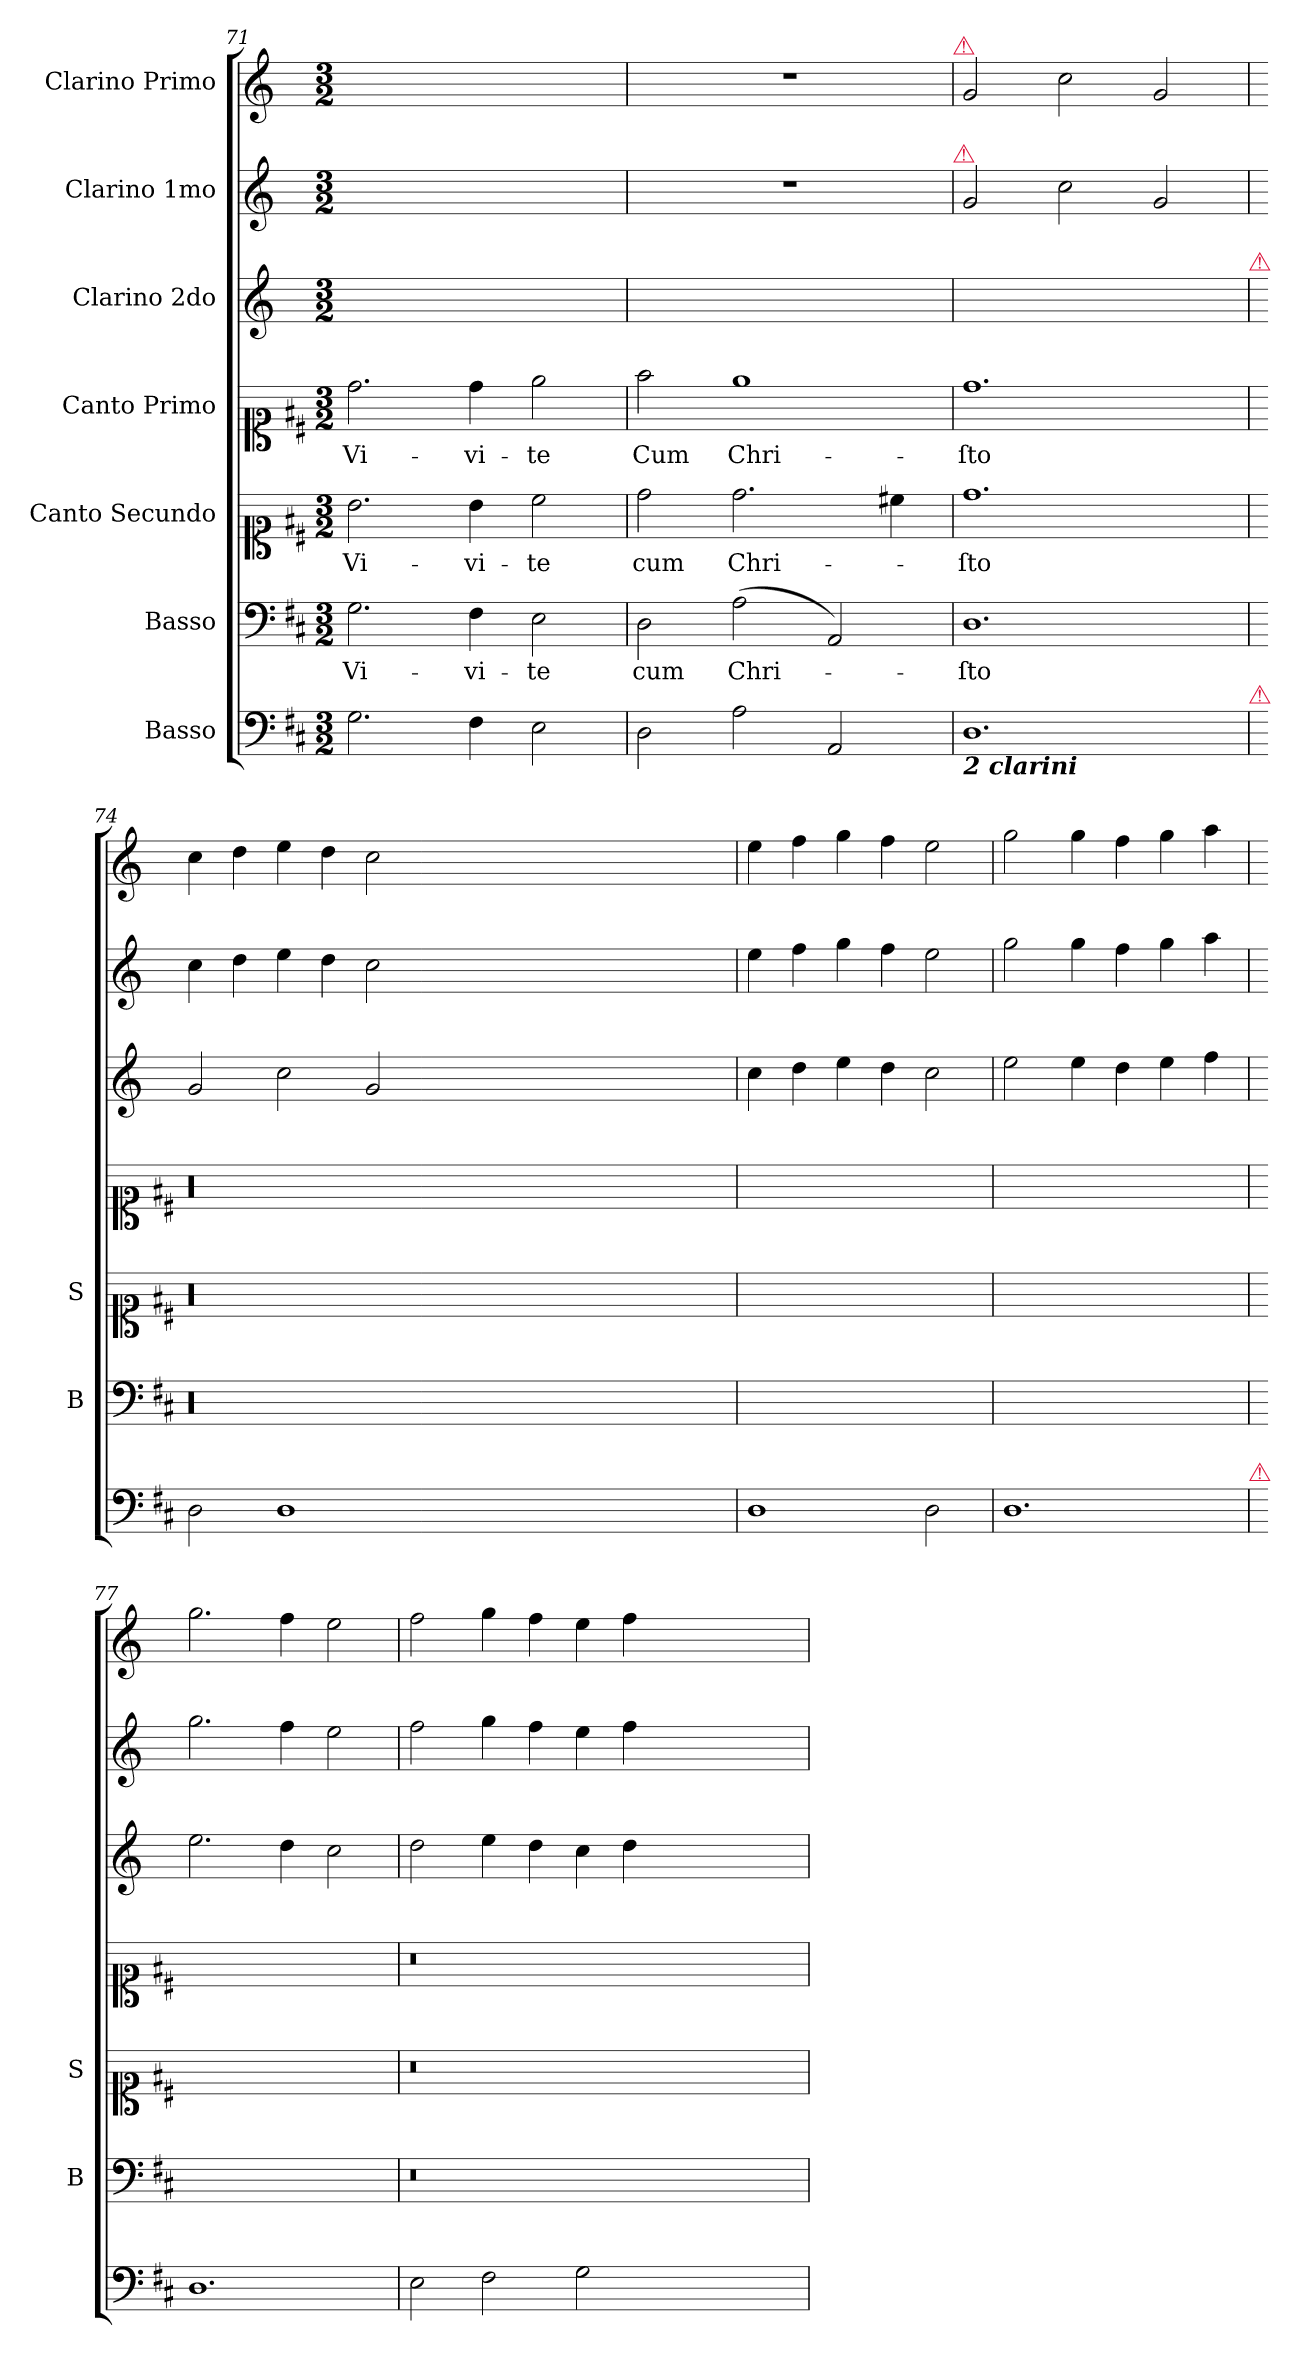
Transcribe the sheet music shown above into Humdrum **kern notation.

**kern	**kern	**text	**kern	**text	**kern	**text	**kern	**kern	**kern
*part7	*part6	*part6	*part5	*part5	*part4	*part4	*part3	*part2	*part1
*staff7	*staff6	*staff6	*staff5	*staff5	*staff4	*staff4	*staff3	*staff2	*staff1
*I"Basso	*I"Basso	*	*I"Canto Secundo	*	*I"Canto Primo	*	*I"Clarino 2do	*I"Clarino 1mo	*I"Clarino Primo
*	*I'B	*	*I'S	*	*	*	*	*	*
*clefF4	*clefF4	*	*clefC1	*	*clefC1	*	*clefG2	*clefG2	*clefG2
*	*	*	*	*	*	*	*ITrd-1c-2	*ITrd-1c-2	*ITrd-1c-2
*k[f#c#]	*k[f#c#]	*	*k[f#c#]	*	*k[f#c#]	*	*k[f#c#]	*k[f#c#]	*k[f#c#]
*M3/2	*M3/2	*	*M3/2	*	*M3/2	*	*M3/2	*M3/2	*M3/2
=71	=71	=71	=71	=71	=71	=71	=71	=71	=71
2.G\	2.G\	Vi-	2.b\	Vi-	2.dd\	Vi-	1.ryy	1.ryy	1.ryy
4F#\	4F#\	-vi-	4b\	-vi-	4dd\	-vi-	.	.	.
2E\	2E\	-te	2cc#\	-te	2ee\	-te	.	.	.
=72	=72	=72	=72	=72	=72	=72	=72	=72	=72
2D\	2D\	cum	2dd\	cum	2ff#\	Cum	1.ryy	1.r	1.r
2A\	(>2A\	Chri-	2.dd\	Chri-	1ee	Chri-	.	.	.
2AA/	2AA/)	.	.	.	.	.	.	.	.
.	.	.	4cc#X\	.	.	.	.	.	.
!	!	!	!	!	!	!	!	!	!LO:TX:a:color=crimson:t=⚠
!	!	!	!	!	!	!	!	!LO:TX:a:color=crimson:t=⚠	!
=73	=73	=73	=73	=73	=73	=73	=73	=73	=73
!LO:TX:b:Bi:t=2 clarini	!	!	!	!	!	!	!	!	!
1.D	1.D	-ſto	1.dd	-ſto	1.dd	-ſto	1.ryy	2a/	2a/
.	.	.	.	.	.	.	.	2dd\	2dd\
.	.	.	.	.	.	.	.	2a/	2a/
!	!	!	!	!	!	!	!LO:TX:a:color=crimson:t=⚠	!	!
!LO:TX:a:color=crimson:t=⚠	!	!	!	!	!	!	!	!	!
=74	=74	=74	=74	=74	=74	=74	=74	=74	=74
!	!LO:N:vis=00	!	!LO:N:vis=00	!	!LO:N:vis=00	!	!	!	!
2D\	00.r	.	00.r	.	00.r	.	2a/	4dd\	4dd\
.	.	.	.	.	.	.	.	4ee\	4ee\
1D	.	.	.	.	.	.	2dd\	4ff#\	4ff#\
.	.	.	.	.	.	.	.	4ee\	4ee\
.	.	.	.	.	.	.	2a/	2dd\	2dd\
00ryy	.	.	.	.	.	.	00ryy	00ryy	00ryy
2ryy	.	.	.	.	.	.	2ryy	2ryy	2ryy
=75	=75	=75	=75	=75	=75	=75	=75	=75	=75
1D	1.ryy	.	1.ryy	.	1.ryy	.	4dd\	4ff#\	4ff#\
.	.	.	.	.	.	.	4ee\	4gg\	4gg\
.	.	.	.	.	.	.	4ff#\	4aa\	4aa\
.	.	.	.	.	.	.	4ee\	4gg\	4gg\
2D\	.	.	.	.	.	.	2dd\	2ff#\	2ff#\
=76	=76	=76	=76	=76	=76	=76	=76	=76	=76
1.D	1.ryy	.	1.ryy	.	1.ryy	.	2ff#\	2aa\	2aa\
.	.	.	.	.	.	.	4ff#\	4aa\	4aa\
.	.	.	.	.	.	.	4ee\	4gg\	4gg\
.	.	.	.	.	.	.	4ff#\	4aa\	4aa\
.	.	.	.	.	.	.	4gg\	4bb\	4bb\
!LO:TX:a:color=crimson:t=⚠	!	!	!	!	!	!	!	!	!
=77	=77	=77	=77	=77	=77	=77	=77	=77	=77
1.D	1.ryy	.	1.ryy	.	1.ryy	.	2.ff#\	2.aa\	2.aa\
.	.	.	.	.	.	.	4ee\	4gg\	4gg\
.	.	.	.	.	.	.	2dd\	2ff#\	2ff#\
=78	=78	=78	=78	=78	=78	=78	=78	=78	=78
!	!LO:N:vis=0	!	!LO:N:vis=0	!	!LO:N:vis=0	!	!	!	!
2E\	0.r	.	0.r	.	0.r	.	2ee\	2gg\	2gg\
2F#\	.	.	.	.	.	.	4ff#\	4aa\	4aa\
.	.	.	.	.	.	.	4ee\	4gg\	4gg\
2G\	.	.	.	.	.	.	4dd\	4ff#\	4ff#\
.	.	.	.	.	.	.	4ee\	4gg\	4gg\
1.ryy	.	.	.	.	.	.	1.ryy	1.ryy	1.ryy
=	=	=	=	=	=	=	=	=	=
*-	*-	*-	*-	*-	*-	*-	*-	*-	*-
